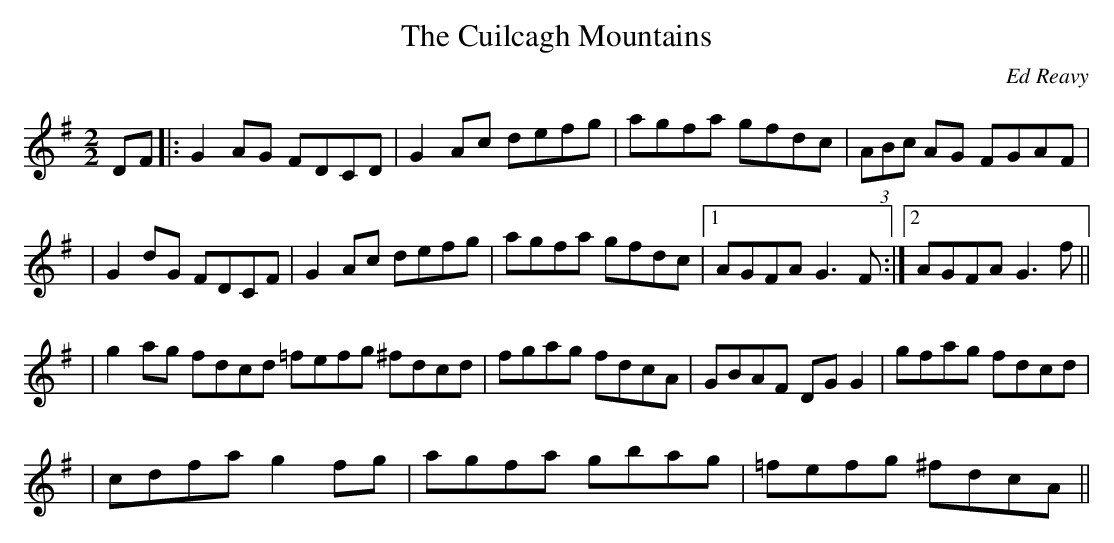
X:1
T:The Cuilcagh Mountains
C:Ed Reavy
M:2/2
L:1/8
K:G
DF \
|: G2 AG FDCD | G2 Ac defg | agfa gfdc | (3ABc AG FGAF |
| G2 dG FDCF | G2 Ac defg |agfa gfdc |1 AGFA G3 F :|2 AGFA G3 f ||
| g2 ag fdcd =fefg ^fdcd | fgag fdcA | GBAF DG G2 | gfag fdcd |
| cdfa g2 fg | agfa gbag | =fefg ^fdcA ||
